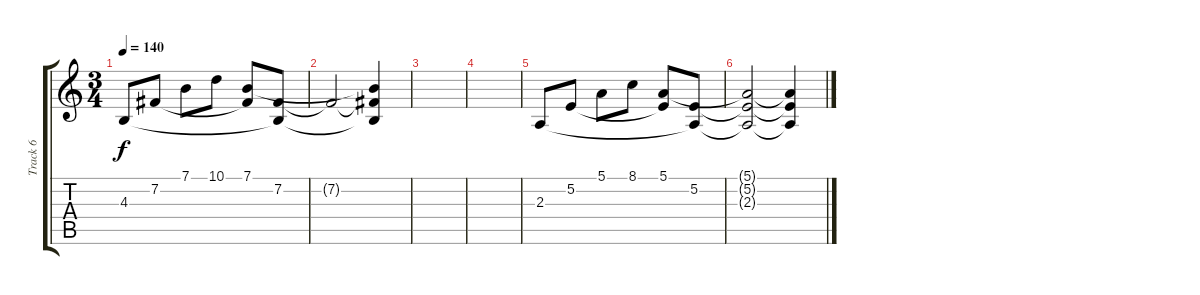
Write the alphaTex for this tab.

\track ("Track 6" "Track 6") {instrument harpsichord}
\staff {score tabs}
\tuning (E4 B3 G3 D3 A2 E2) {hide}
\ts (3 4)
\tempo 140
\clef g2
\ks c
4.3.8{dy f} 7.2.8 7.1.8 10.1.8 (7.1 7.2{t}).8 (7.2 4.3{t}).8 |
7.2{t}.2 (7.1{t} 7.2{t} 4.3{t}).4 |
|
|
2.3.8 5.2.8 5.1.8 8.1.8 (5.1 5.2{t}).8 (5.2 2.3{t}).8 |
(5.1{t} 5.2{t} 2.3{t}).2 (5.1{t} 5.2{t} 2.3{t}).4
